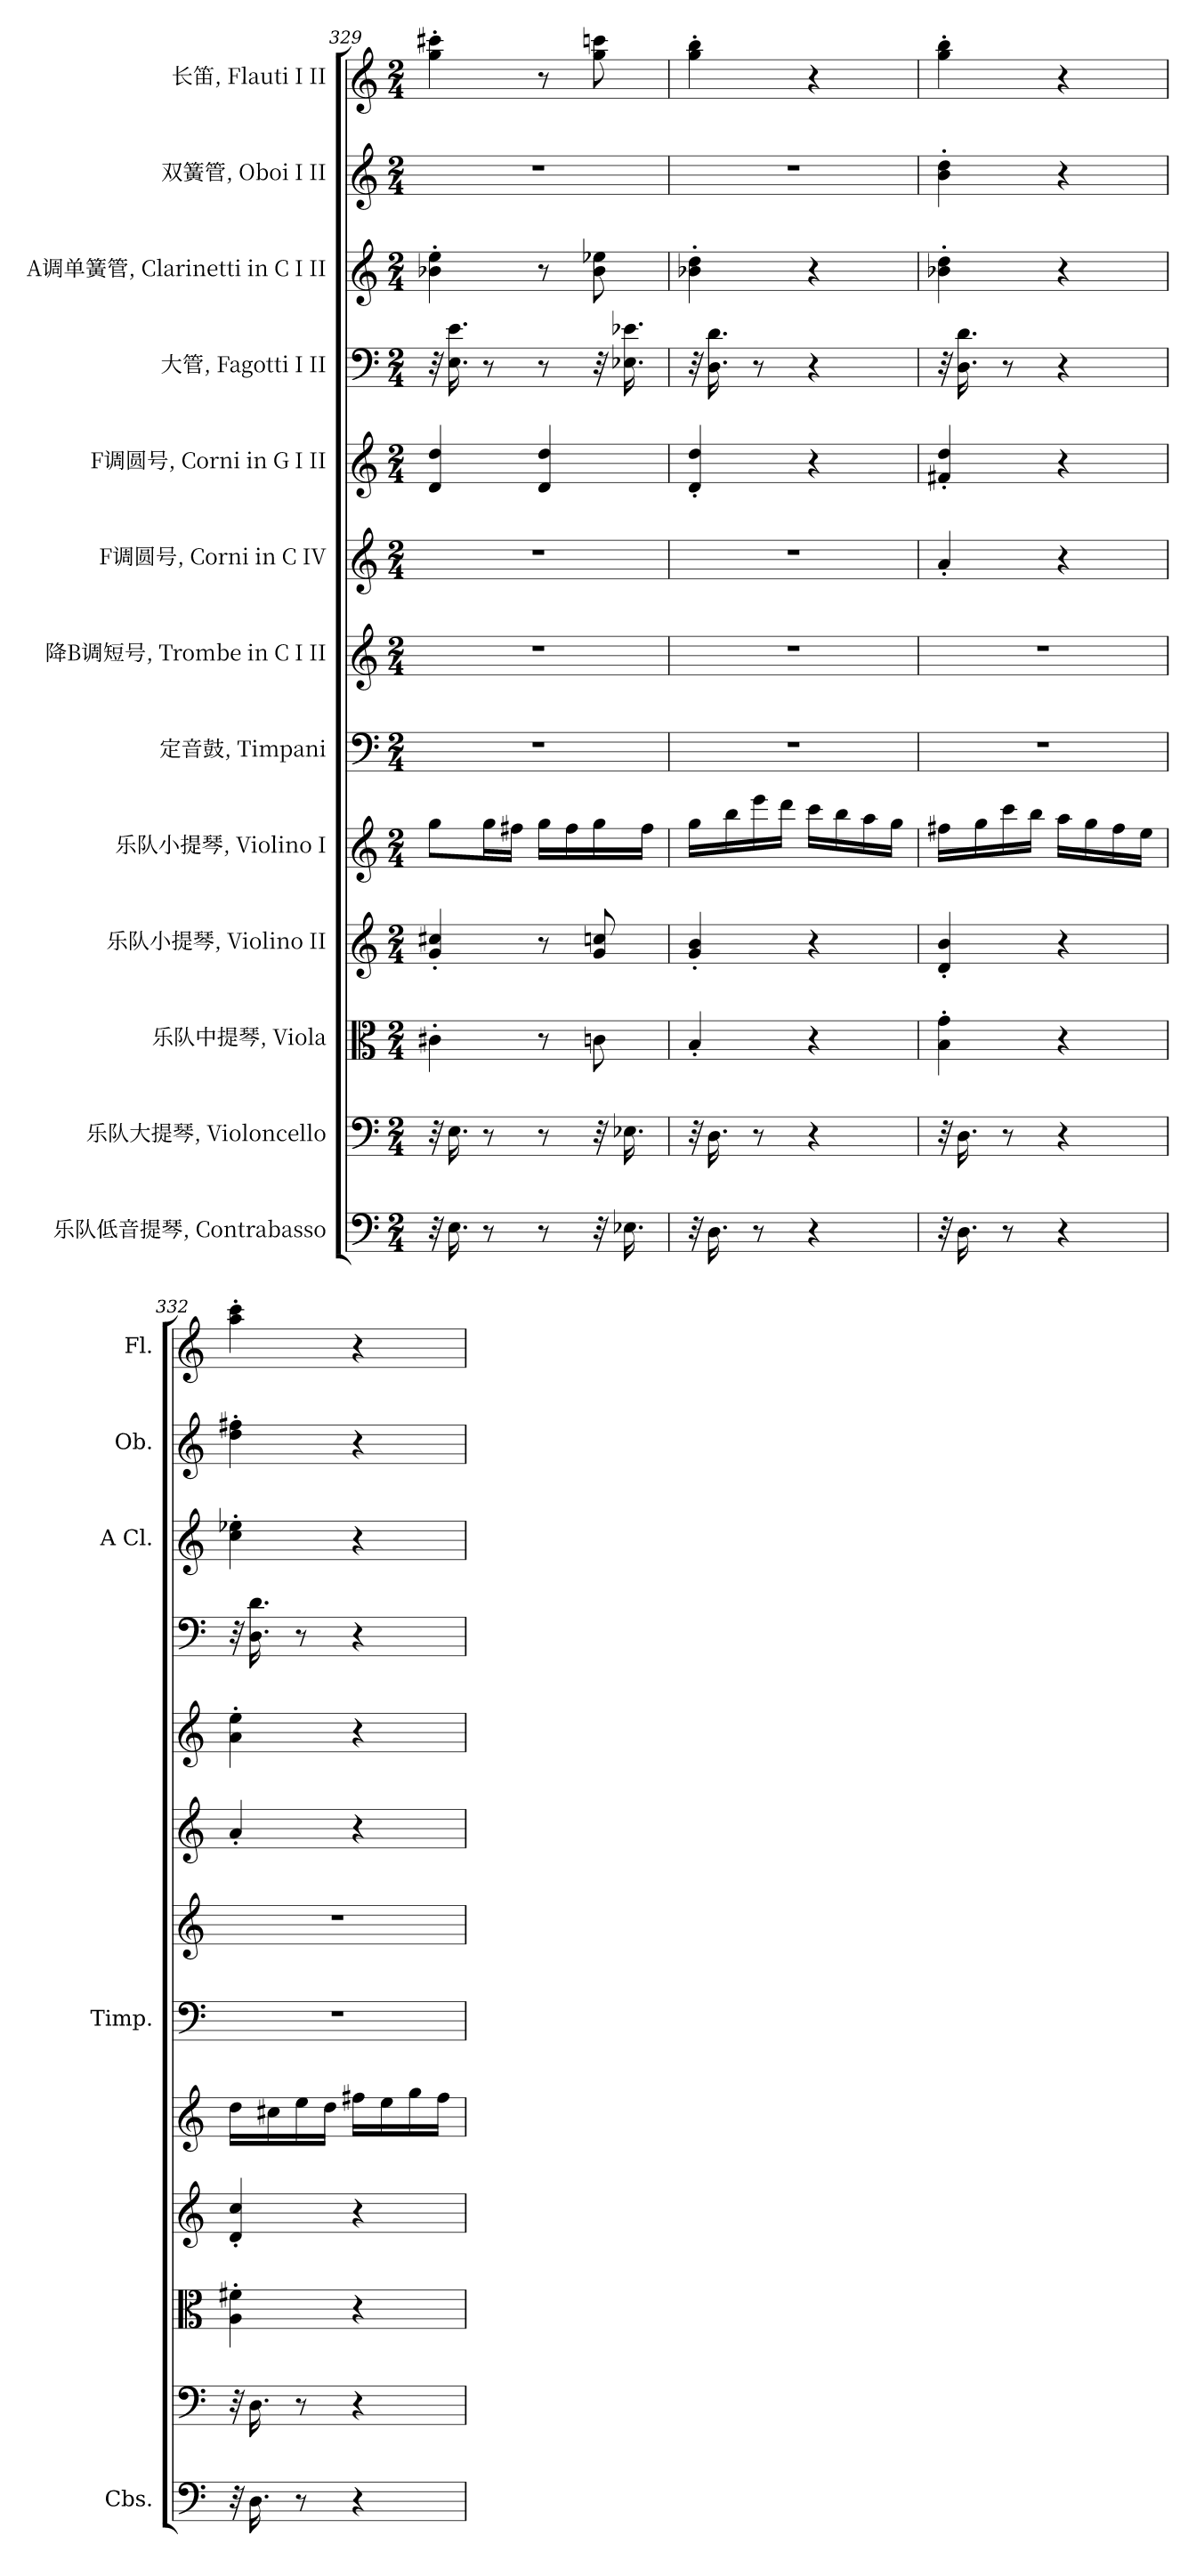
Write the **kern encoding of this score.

**kern	**kern	**kern	**kern	**kern	**kern	**kern	**kern	**kern	**kern	**kern	**kern	**kern
*part13	*part12	*part11	*part10	*part9	*part8	*part7	*part6	*part5	*part4	*part3	*part2	*part1
*staff13	*staff12	*staff11	*staff10	*staff9	*staff8	*staff7	*staff6	*staff5	*staff4	*staff3	*staff2	*staff1
*I"乐队低音提琴, Contrabasso	*I"乐队大提琴, Violoncello	*I"乐队中提琴, Viola	*I"乐队小提琴, Violino II	*I"乐队小提琴, Violino I	*I"定音鼓, Timpani	*I"降B调短号, Trombe in C I II	*I"F调圆号, Corni in C IV	*I"F调圆号, Corni in G I II	*I"大管, Fagotti I II	*I"A调单簧管, Clarinetti in C I II	*I"双簧管, Oboi I II	*I"长笛, Flauti I II
*I'Cbs.	*	*	*	*	*I'Timp.	*	*	*	*	*I'A Cl.	*I'Ob.	*I'Fl.
*clefF4	*clefF4	*clefC3	*clefG2	*clefG2	*clefF4	*clefG2	*clefG2	*clefG2	*clefF4	*clefG2	*clefG2	*clefG2
*ITrd7c12	*	*	*	*	*	*ITrd1c2	*ITrd4c7	*ITrd4c7	*	*ITrd2c3	*	*
*k[]	*k[]	*k[]	*k[]	*k[]	*k[]	*k[b-e-]	*k[b-]	*k[b-]	*k[]	*k[f#c#g#]	*k[]	*k[]
*M2/4	*M2/4	*M2/4	*M2/4	*M2/4	*M2/4	*M2/4	*M2/4	*M2/4	*M2/4	*M2/4	*M2/4	*M2/4
*MM125	*MM125	*MM125	*MM125	*MM125	*MM125	*MM125	*MM125	*MM125	*MM125	*MM125	*MM125	*MM125
=329	=329	=329	=329	=329	=329	=329	=329	=329	=329	=329	=329	=329
32r	32r	4c#X'\	4g/' 4cc#X/'	8gg\L	2r	2r	2r	4G/ 4g/	32r	4gn\' 4cc#\'	2r	4gg\' 4ccc#X\'
16.EE\	16.E\	.	.	.	.	.	.	.	16.E\ 16.e\	.	.	.
8r	8r	.	.	16gg\L	.	.	.	.	8r	.	.	.
.	.	.	.	16ff#X\JJ	.	.	.	.	.	.	.	.
*	*	*	*	*	*	*	*	*	*	*	*	*MM134
8r	8r	8r	8r	16gg\LL	.	.	.	4G/ 4g/	8r	8r	.	8r
.	.	.	.	16ff#\	.	.	.	.	.	.	.	.
32r	32r	8cn\	8g/ 8ccn/	16gg\	.	.	.	.	32r	8g\ 8ccn\	.	8gg\ 8cccn\
16.EE-X\	16.E-X\	.	.	.	.	.	.	.	16.E-X\ 16.e-X\	.	.	.
.	.	.	.	16ff#\JJ	.	.	.	.	.	.	.	.
=330	=330	=330	=330	=330	=330	=330	=330	=330	=330	=330	=330	=330
*	*	*	*	*	*	*	*	*	*	*	*	*MM125
32r	32r	4B'/	4g/' 4b/'	16gg\LL	2r	2r	2r	4G/' 4g/'	32r	4gn\' 4b\'	2r	4gg\' 4bb\'
16.DD\	16.D\	.	.	.	.	.	.	.	16.D\ 16.d\	.	.	.
.	.	.	.	16bb\	.	.	.	.	.	.	.	.
8r	8r	.	.	16eee\	.	.	.	.	8r	.	.	.
.	.	.	.	16ddd\JJ	.	.	.	.	.	.	.	.
*	*	*	*	*	*	*	*	*	*	*	*	*MM134
4r	4r	4r	4r	16ccc\LL	.	.	.	4r	4r	4r	.	4r
.	.	.	.	16bb\	.	.	.	.	.	.	.	.
.	.	.	.	16aa\	.	.	.	.	.	.	.	.
.	.	.	.	16gg\JJ	.	.	.	.	.	.	.	.
=331	=331	=331	=331	=331	=331	=331	=331	=331	=331	=331	=331	=331
*	*	*	*	*	*	*	*	*	*	*	*	*MM125
32r	32r	4B\' 4g\'	4d/' 4b/'	16ff#X\LL	2r	2r	4d'/	4Bn/' 4g/'	32r	4gn\' 4b\'	4b\' 4dd\'	4gg\' 4bb\'
16.DD\	16.D\	.	.	.	.	.	.	.	16.D\ 16.d\	.	.	.
.	.	.	.	16gg\	.	.	.	.	.	.	.	.
8r	8r	.	.	16ccc\	.	.	.	.	8r	.	.	.
.	.	.	.	16bb\JJ	.	.	.	.	.	.	.	.
*	*	*	*	*	*	*	*	*	*	*	*	*MM134
4r	4r	4r	4r	16aa\LL	.	.	4r	4r	4r	4r	4r	4r
.	.	.	.	16gg\	.	.	.	.	.	.	.	.
.	.	.	.	16ff#\	.	.	.	.	.	.	.	.
.	.	.	.	16ee\JJ	.	.	.	.	.	.	.	.
!!LO:PB:g=z
=332	=332	=332	=332	=332	=332	=332	=332	=332	=332	=332	=332	=332
*	*	*	*	*	*	*	*	*	*	*	*	*MM125
32r	32r	4A\' 4f#X\'	4d/' 4cc/'	16dd\LL	2r	2r	4d'/	4d\' 4a\'	32r	4a\' 4ccn\'	4dd\' 4ff#X\'	4aa\' 4ccc\'
16.DD\	16.D\	.	.	.	.	.	.	.	16.D\ 16.d\	.	.	.
.	.	.	.	16cc#X\	.	.	.	.	.	.	.	.
8r	8r	.	.	16ee\	.	.	.	.	8r	.	.	.
.	.	.	.	16dd\JJ	.	.	.	.	.	.	.	.
*	*	*	*	*	*	*	*	*	*	*	*	*MM134
4r	4r	4r	4r	16ff#X\LL	.	.	4r	4r	4r	4r	4r	4r
.	.	.	.	16ee\	.	.	.	.	.	.	.	.
.	.	.	.	16gg\	.	.	.	.	.	.	.	.
.	.	.	.	16ff#\JJ	.	.	.	.	.	.	.	.
=	=	=	=	=	=	=	=	=	=	=	=	=
*-	*-	*-	*-	*-	*-	*-	*-	*-	*-	*-	*-	*-
